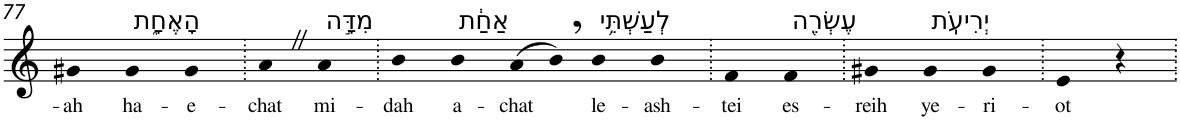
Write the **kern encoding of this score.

**kern	**text
*part1	*part1
*staff1	*staff1
*I"Piano	*
*I'Pno	*
!!LO:PB:g=z
*clefG2	*
*k[]	*
=77	=77
!	!LO:LY:b
4g#X	-ah
!LO:TX:a:t=הָאֶחָ֑ת	!
!	!LO:LY:b
4g#	ha-
!	!LO:LY:b
4g#	-e-
=78.	=78.
!	!LO:LY:b
4aZ	-chat
!LO:TX:a:t=מִדָּ֣ה	!
!	!LO:LY:b
4a	mi-
=79.	=79.
!	!LO:LY:b
4b	-dah
!LO:TX:a:t=אַחַ֔ת	!
!	!LO:LY:b
4b	a-
!	!LO:LY:b
(8a	-chat
8b,)	.
!LO:TX:a:t=לְעַשְׁתֵּ֥י	!
!	!LO:LY:b
4b	le-
!	!LO:LY:b
4b	-ash-
=80.	=80.
!	!LO:LY:b
4f	-tei
!LO:TX:a:t=עֶשְׂרֵ֖ה	!
!	!LO:LY:b
4f	es-
=81.	=81.
!	!LO:LY:b
4g#X	-reih
!LO:TX:a:t=יְרִיעֹֽת	!
!	!LO:LY:b
4g#	ye-
!	!LO:LY:b
4g#	-ri-
=82.	=82.
!	!LO:LY:b
4e	-ot
4r	.
=.	=.
*-	*-
